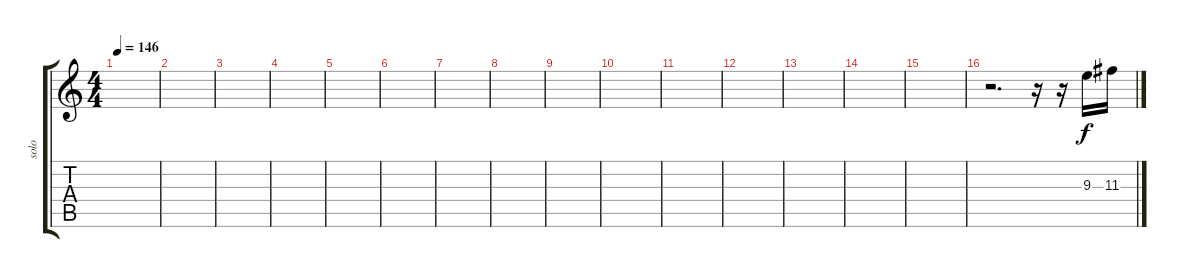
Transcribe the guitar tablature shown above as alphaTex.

\track ("solo" "solo") {instrument overdrivenguitar}
\staff {score tabs}
\tuning (E4 B3 G3 D3 A2 E2) {hide}
\ts (4 4)
\tempo 146
\clef g2
\ks c
|
|
|
|
|
|
|
|
|
|
|
|
|
|
|
r.2{d} r.16 r.16 9.3.16 11.3.16
